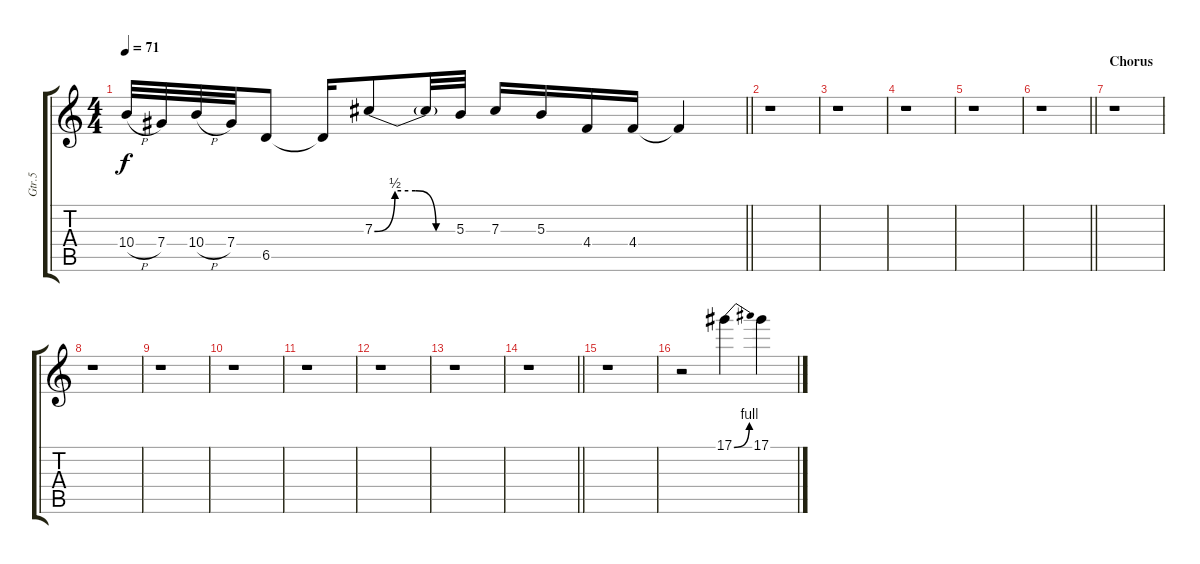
\track ("Gtr.5" "Gtr.5") {instrument distortionguitar}
\staff {score tabs}
\tuning (Eb4 Bb3 Gb3 Db3 Ab2 Eb2) {hide}
\ts (4 4)
\tempo 71
\clef g2
\barLineRight lightlight
\ks c
10.4{h}.32{dy f} 7.4.32 10.4{h}.32 7.4.32 6.5.8 6.5{t}.16 7.3{be (custom 0 0 15 2 30 2 45 0 60 0)}.8 7.3{t}.32 5.3.32 7.3.16 5.3.16 4.4.16 4.4.16 4.4{t}.4 |
r.1 |
r.1 |
r.1 |
r.1 |
\barLineRight lightlight
r.1 |
\section ("" "Chorus")
r.1 |
r.1 |
r.1 |
r.1 |
r.1 |
r.1 |
r.1 |
\barLineRight lightlight
r.1 |
r.1 |
r.2 17.1{be (bend 0 0 60 4)}.4 17.1.4
